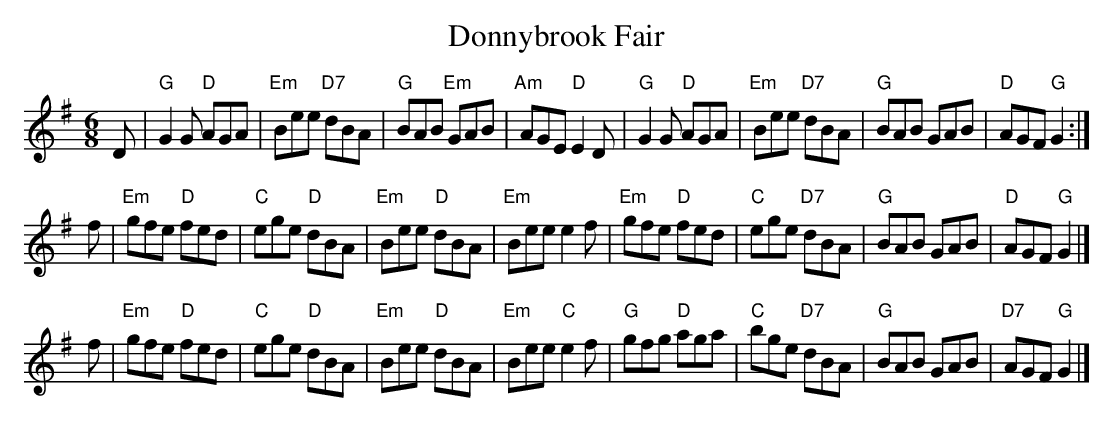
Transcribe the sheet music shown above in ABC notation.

X:1
T:Donnybrook Fair
M:6/8
L:1/8
K:G
D | "G"G2G "D"AGA | "Em"Bee "D7"dBA |  "G"BAB "Em"GAB |"Am"AGE "D"E2D \
  | "G"G2G "D"AGA | "Em"Bee "D7"dBA |  "G"BAB     GAB | "D"AGF "G"G2 :|
f |"Em"gfe "D"fed |  "C"ege  "D"dBA | "Em"Bee  "D"dBA |"Em"Bee    e2f \
  |"Em"gfe "D"fed |  "C"ege "D7"dBA |  "G"BAB     GAB | "D"AGF "G"G2 |]
f |"Em"gfe "D"fed |  "C"ege  "D"dBA | "Em"Bee  "D"dBA |"Em"Bee "C"e2f \
  | "G"gfg "D"aga |  "C"bge "D7"dBA |  "G"BAB     GAB |"D7"AGF "G"G2 |]
